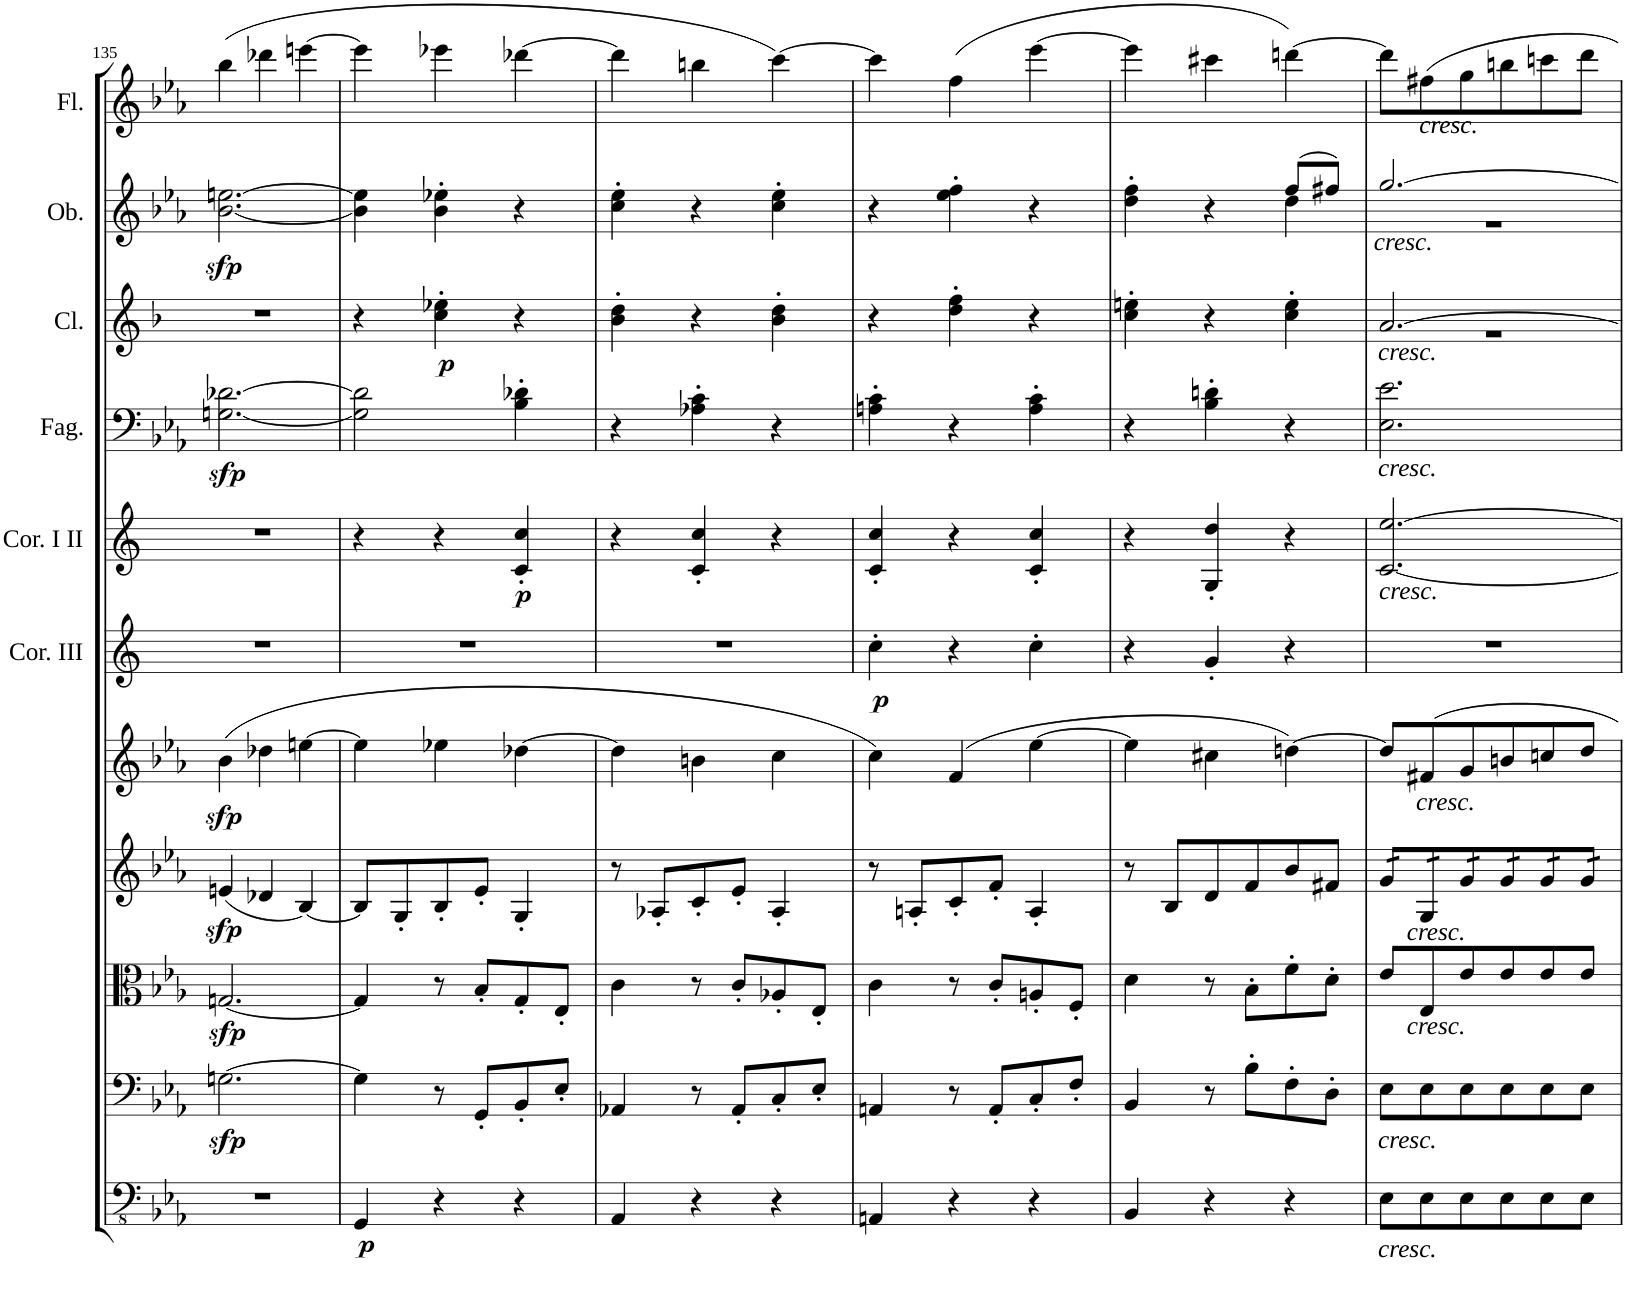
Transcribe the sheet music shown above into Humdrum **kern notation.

**kern	**dynam	**kern	**dynam	**kern	**dynam	**kern	**dynam	**kern	**dynam	**kern	**dynam	**kern	**dynam	**kern	**dynam	**kern	**dynam	**kern	**dynam	**kern
*part11	*part11	*part10	*part10	*part9	*part9	*part8	*part8	*part7	*part7	*part6	*part6	*part5	*part5	*part4	*part4	*part3	*part3	*part2	*part2	*part1
*staff11	*staff11	*staff10	*staff10	*staff9	*staff9	*staff8	*staff8	*staff7	*staff7	*staff6	*staff6	*staff5	*staff5	*staff4	*staff4	*staff3	*staff3	*staff2	*staff2	*staff1
*I"Basso	*	*I"Violoncello	*	*I"Viola	*	*I"Violino II	*	*I"Violino I	*	*I"Corno in Es III	*	*I"Corni in Es I II	*	*I"Fagotti	*	*I"Clarinetti in B	*	*I"Oboi	*	*I"Flauti
*	*	*	*	*	*	*	*	*	*	*I'Cor. III	*	*I'Cor. I II	*	*I'Fag.	*	*I'Cl.	*	*I'Ob.	*	*I'Fl.
!!LO:PB:g=z
*clefFv4	*	*clefF4	*	*clefC3	*	*clefG2	*	*clefG2	*	*clefG2	*	*clefG2	*	*clefF4	*	*clefG2	*	*clefG2	*	*clefG2
*	*	*	*	*	*	*	*	*	*	*Trd5c9	*	*Trd5c9	*	*	*	*Trd1c2	*	*	*	*
*k[b-e-a-]	*	*k[b-e-a-]	*	*k[b-e-a-]	*	*k[b-e-a-]	*	*k[b-e-a-]	*	*k[]	*	*k[]	*	*k[b-e-a-]	*	*k[b-]	*	*k[b-e-a-]	*	*k[b-e-a-]
*M3/4	*	*M3/4	*	*M3/4	*	*M3/4	*	*M3/4	*	*M3/4	*	*M3/4	*	*M3/4	*	*M3/4	*	*M3/4	*	*M3/4
=135	=135	=135	=135	=135	=135	=135	=135	=135	=135	=135	=135	=135	=135	=135	=135	=135	=135	=135	=135	=135
!	!	!	!LO:DY:b	!	!LO:DY:b	!	!LO:DY:b	!	!LO:DY:b	!	!	!	!	!	!LO:DY:b	!	!	!	!LO:DY:b	!
2.r	.	[2.Gn^\	sfp	[2.Gn^/	sfp	(4en^/	sfp	(4b-^\	sfp	2.r	.	2.r	.	[2.Gn\^ [2.d-X\^	sfp	2.r	.	[2.b-\^ [2.een\^	sfp	(4bb-\
.	.	.	.	.	.	4d-X/	.	4dd-X\	.	.	.	.	.	.	.	.	.	.	.	4ddd-X\
.	.	.	.	.	.	[4B-/)	.	[4een\	.	.	.	.	.	.	.	.	.	.	.	[4eeen\
=136	=136	=136	=136	=136	=136	=136	=136	=136	=136	=136	=136	=136	=136	=136	=136	=136	=136	=136	=136	=136
!	!LO:DY:b	!	!	!	!	!	!	!	!	!	!	!	!	!	!	!	!	!	!	!
4GGG/	p	4G\]	.	4G/]	.	8B-/L]	.	4ee\]	.	2.r	.	4r	.	2G\] 2d-\]	.	4r	.	4b-\] 4ee\]	.	4eee\]
.	.	.	.	.	.	8G'/	.	.	.	.	.	.	.	.	.	.	.	.	.	.
!	!	!	!	!	!	!	!	!	!	!	!	!	!	!	!	!	!LO:DY:b	!	!	!
4r	.	8r	.	8r	.	8B-'/	.	4ee-X\	.	.	.	4r	.	.	.	4cc\' 4ee-X\'	p	4b-\' 4ee-X\'	.	4eee-X\
.	.	8GG'/L	.	8B-'/L	.	8e-'/J	.	.	.	.	.	.	.	.	.	.	.	.	.	.
!	!	!	!	!	!	!	!	!	!	!	!	!	!LO:DY:b	!	!	!	!	!	!	!
4r	.	8BB-'/	.	8G'/	.	4G'/	.	[4dd-X\	.	.	.	4c/' 4cc/'	p	4B-\' 4d-X\'	.	4r	.	4r	.	[4ddd-X\
.	.	8E-'/J	.	8E-'/J	.	.	.	.	.	.	.	.	.	.	.	.	.	.	.	.
=137	=137	=137	=137	=137	=137	=137	=137	=137	=137	=137	=137	=137	=137	=137	=137	=137	=137	=137	=137	=137
4AAA-/	.	4AA-X/	.	4c\	.	8r	.	4dd-\]	.	2.r	.	4r	.	4r	.	4b-\' 4dd\'	.	4cc\' 4ee-\'	.	4ddd-\]
.	.	.	.	.	.	8A-X'/L	.	.	.	.	.	.	.	.	.	.	.	.	.	.
4r	.	8r	.	8r	.	8c'/	.	4bn\	.	.	.	4c/' 4cc/'	.	4A-X\' 4c\'	.	4r	.	4r	.	4bbn\
.	.	8AA-'/L	.	8c'/L	.	8e-'/J	.	.	.	.	.	.	.	.	.	.	.	.	.	.
4r	.	8C'/	.	8A-X'/	.	4A-'/	.	4cc\	.	.	.	4r	.	4r	.	4b-\' 4dd\'	.	4cc\' 4ee-\'	.	[4ccc\)
.	.	8E-'/J	.	8E-'/J	.	.	.	.	.	.	.	.	.	.	.	.	.	.	.	.
=138	=138	=138	=138	=138	=138	=138	=138	=138	=138	=138	=138	=138	=138	=138	=138	=138	=138	=138	=138	=138
!	!	!	!	!	!	!	!	!	!	!	!LO:DY:b	!	!	!	!	!	!	!	!	!
4AAAn/	.	4AAn/	.	4c\	.	8r	.	4cc\)	.	4cc'\	p	4c/' 4cc/'	.	4An\' 4c\'	.	4r	.	4r	.	4ccc\]
.	.	.	.	.	.	8An'/L	.	.	.	.	.	.	.	.	.	.	.	.	.	.
4r	.	8r	.	8r	.	8c'/	.	(4f/	.	4r	.	4r	.	4r	.	4dd\' 4ff\'	.	4ee-\' 4ff\'	.	(4ff\
.	.	8AA'/L	.	8c'/L	.	8f'/J	.	.	.	.	.	.	.	.	.	.	.	.	.	.
4r	.	8C'/	.	8An'/	.	4A'/	.	[4ee-\	.	4cc'\	.	4c/' 4cc/'	.	4A\' 4c\'	.	4r	.	4r	.	[4eee-\
.	.	8F'/J	.	8F'/J	.	.	.	.	.	.	.	.	.	.	.	.	.	.	.	.
=139	=139	=139	=139	=139	=139	=139	=139	=139	=139	=139	=139	=139	=139	=139	=139	=139	=139	=139	=139	=139
*	*	*	*	*	*	*	*	*	*	*	*	*	*	*	*	*	*	*^	*	*
4BBB-/	.	4BB-/	.	4d\	.	8r	.	4ee-\]	.	4r	.	4r	.	4r	.	4cc\' 4een\'	.	4dd\'> 4ff\'>	2ryy	.	4eee-\]
.	.	.	.	.	.	8B-/L	.	.	.	.	.	.	.	.	.	.	.	.	.	.	.
4r	.	8r	.	8r	.	8d/	.	4cc#X\	.	4g'/	.	4G/' 4dd/'	.	4B-\' 4dn\'	.	4r	.	4r	.	.	4ccc#X\
.	.	8B-'\L	.	8B-'\L	.	8f/	.	.	.	.	.	.	.	.	.	.	.	.	.	.	.
4r	.	8F'\	.	8f'\	.	8b-/	.	[4ddn\)	.	4r	.	4r	.	4r	.	4cc\' 4ee\'	.	(8ff/L	4dd\	.	[4dddn\)
.	.	8D'\J	.	8d'\J	.	8f#X/J	.	.	.	.	.	.	.	.	.	.	.	8ff#X/J)	.	.	.
=140	=140	=140	=140	=140	=140	=140	=140	=140	=140	=140	=140	=140	=140	=140	=140	=140	=140	=140	=140	=140	=140
*	*	*	*	*	*	*	*	*	*	*	*	*	*	*	*	*^	*	*	*	*	*
!	!	!	!	!	!	!	!	!	!	!	!	!	!	!	!	!	!	!	!LO:TX:b:i:t=cresc.	!	!	!
!	!	!	!	!	!	!	!	!	!	!	!	!	!	!	!	!LO:TX:b:i:t=cresc.	!	!	!	!	!	!
!	!	!	!	!	!	!	!	!	!	!	!	!	!	!LO:TX:b:i:t=cresc.	!	!	!	!	!	!	!	!
!	!	!	!	!	!	!	!	!	!	!	!	!LO:TX:b:i:t=cresc.	!	!	!	!	!	!	!	!	!	!
!	!	!LO:TX:b:i:t=cresc.	!	!	!	!	!	!	!	!	!	!	!	!	!	!	!	!	!	!	!	!
!LO:TX:b:i:t=cresc.	!	!	!	!	!	!	!	!	!	!	!	!	!	!	!	!	!	!	!	!	!	!
*	*	*	*	*	*	*tremolo	*	*	*	*	*	*	*	*	*	*	*	*	*	*	*	*
8EE-\L	.	8E-\L	.	8e-/L	.	16g/LL	.	8dd/L]	.	2.r	.	[2.c/ [2.ee/	.	2.E-\ 2.e-\	.	[2.a/	2.r	.	[2.gg/	2.r	.	8ddd\L]
.	.	.	.	.	.	16g/	.	.	.	.	.	.	.	.	.	.	.	.	.	.	.	.
!	!	!	!	!	!	!	!	!	!	!	!	!	!	!	!	!	!	!	!	!	!	!LO:TX:a:i:t=cresc.
!	!	!	!	!	!	!	!	!LO:TX:b:i:t=cresc.	!	!	!	!	!	!	!	!	!	!	!	!	!	!
!	!	!	!	!	!	!LO:TX:b:i:t=cresc.	!	!	!	!	!	!	!	!	!	!	!	!	!	!	!	!
!	!	!	!	!LO:TX:b:i:t=cresc.	!	!	!	!	!	!	!	!	!	!	!	!	!	!	!	!	!	!
8EE-\	.	8E-\	.	8E-/	.	16G/	.	8f#X/	.	.	.	.	.	.	.	.	.	.	.	.	.	8ff#X\
.	.	.	.	.	.	16G/	.	.	.	.	.	.	.	.	.	.	.	.	.	.	.	.
8EE-\	.	8E-\	.	8e-/	.	16g/	.	8g/	.	.	.	.	.	.	.	.	.	.	.	.	.	8gg\
.	.	.	.	.	.	16g/	.	.	.	.	.	.	.	.	.	.	.	.	.	.	.	.
8EE-\	.	8E-\	.	8e-/	.	16g/	.	8bn/	.	.	.	.	.	.	.	.	.	.	.	.	.	8bbn\
.	.	.	.	.	.	16g/	.	.	.	.	.	.	.	.	.	.	.	.	.	.	.	.
8EE-\	.	8E-\	.	8e-/	.	16g/	.	8ccn/	.	.	.	.	.	.	.	.	.	.	.	.	.	8cccn\
.	.	.	.	.	.	16g/	.	.	.	.	.	.	.	.	.	.	.	.	.	.	.	.
8EE-\J	.	8E-\J	.	8e-/J	.	16g/	.	8dd/J	.	.	.	.	.	.	.	.	.	.	.	.	.	8ddd\J
.	.	.	.	.	.	16g/JJ	.	.	.	.	.	.	.	.	.	.	.	.	.	.	.	.
*	*	*	*	*	*	*Xtremolo	*	*	*	*	*	*	*	*	*	*	*	*	*	*	*	*
*	*	*	*	*	*	*	*	*	*	*	*	*	*	*	*	*v	*v	*	*	*	*	*
*	*	*	*	*	*	*	*	*	*	*	*	*	*	*	*	*	*	*v	*v	*	*
=	=	=	=	=	=	=	=	=	=	=	=	=	=	=	=	=	=	=	=	=
*-	*-	*-	*-	*-	*-	*-	*-	*-	*-	*-	*-	*-	*-	*-	*-	*-	*-	*-	*-	*-
